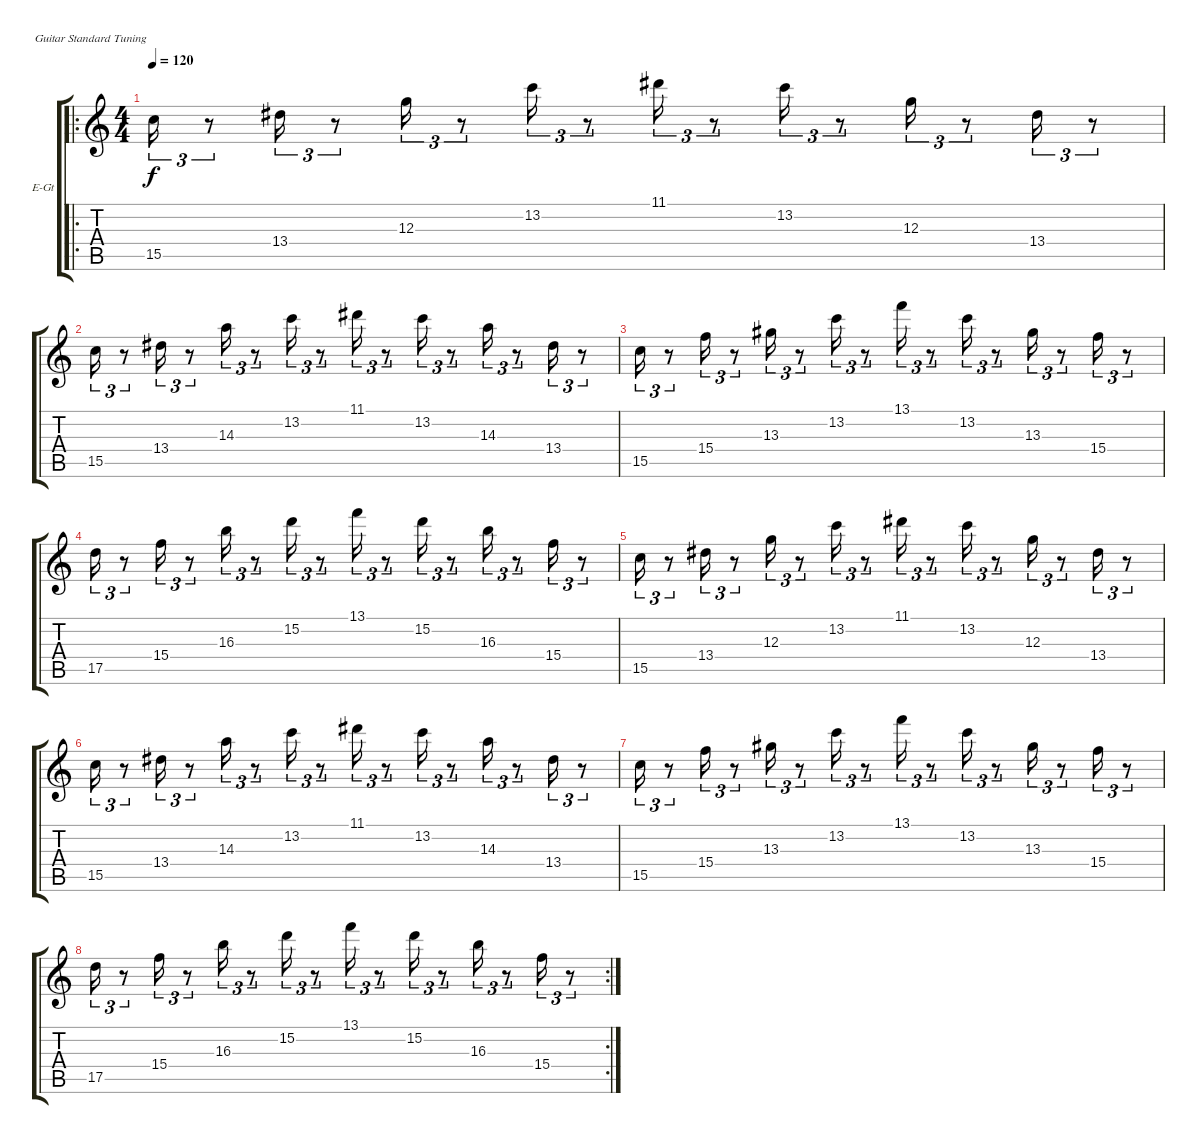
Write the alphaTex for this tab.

\defaultSystemsLayout 4
\bracketExtendMode groupsimilarinstruments
\firstSystemTrackNameOrientation horizontal
\otherSystemsTrackNameOrientation horizontal
\track ("Electric Guitar" "E-Gt") {instrument distortionguitar}
\staff {score tabs}
\tuning (E4 B3 G3 D3 A2 E2)
\ro
\ts (4 4)
\tempo 120
\clef g2
\ks c
15.5.16{tu (3 2) dy f} r.8{tu (3 2)} 13.4.16{tu (3 2)} r.8{tu (3 2)} 12.3.16{tu (3 2)} r.8{tu (3 2)} 13.2.16{tu (3 2)} r.8{tu (3 2)} 11.1.16{tu (3 2)} r.8{tu (3 2)} 13.2.16{tu (3 2)} r.8{tu (3 2)} 12.3.16{tu (3 2)} r.8{tu (3 2)} 13.4.16{tu (3 2)} r.8{tu (3 2)} |
15.5.16{tu (3 2)} r.8{tu (3 2)} 13.4.16{tu (3 2)} r.8{tu (3 2)} 14.3.16{tu (3 2)} r.8{tu (3 2)} 13.2.16{tu (3 2)} r.8{tu (3 2)} 11.1.16{tu (3 2)} r.8{tu (3 2)} 13.2.16{tu (3 2)} r.8{tu (3 2)} 14.3.16{tu (3 2)} r.8{tu (3 2)} 13.4.16{tu (3 2)} r.8{tu (3 2)} |
15.5.16{tu (3 2)} r.8{tu (3 2)} 15.4.16{tu (3 2)} r.8{tu (3 2)} 13.3.16{tu (3 2)} r.8{tu (3 2)} 13.2.16{tu (3 2)} r.8{tu (3 2)} 13.1.16{tu (3 2)} r.8{tu (3 2)} 13.2.16{tu (3 2)} r.8{tu (3 2)} 13.3.16{tu (3 2)} r.8{tu (3 2)} 15.4.16{tu (3 2)} r.8{tu (3 2)} |
17.5.16{tu (3 2)} r.8{tu (3 2)} 15.4.16{tu (3 2)} r.8{tu (3 2)} 16.3.16{tu (3 2)} r.8{tu (3 2)} 15.2.16{tu (3 2)} r.8{tu (3 2)} 13.1.16{tu (3 2)} r.8{tu (3 2)} 15.2.16{tu (3 2)} r.8{tu (3 2)} 16.3.16{tu (3 2)} r.8{tu (3 2)} 15.4.16{tu (3 2)} r.8{tu (3 2)} |
\scale
0.333333 15.5.16{tu (3 2)} r.8{tu (3 2)} 13.4.16{tu (3 2)} r.8{tu (3 2)} 12.3.16{tu (3 2)} r.8{tu (3 2)} 13.2.16{tu (3 2)} r.8{tu (3 2)} 11.1.16{tu (3 2)} r.8{tu (3 2)} 13.2.16{tu (3 2)} r.8{tu (3 2)} 12.3.16{tu (3 2)} r.8{tu (3 2)} 13.4.16{tu (3 2)} r.8{tu (3 2)} |
\scale
0.333333 15.5.16{tu (3 2)} r.8{tu (3 2)} 13.4.16{tu (3 2)} r.8{tu (3 2)} 14.3.16{tu (3 2)} r.8{tu (3 2)} 13.2.16{tu (3 2)} r.8{tu (3 2)} 11.1.16{tu (3 2)} r.8{tu (3 2)} 13.2.16{tu (3 2)} r.8{tu (3 2)} 14.3.16{tu (3 2)} r.8{tu (3 2)} 13.4.16{tu (3 2)} r.8{tu (3 2)} |
15.5.16{tu (3 2)} r.8{tu (3 2)} 15.4.16{tu (3 2)} r.8{tu (3 2)} 13.3.16{tu (3 2)} r.8{tu (3 2)} 13.2.16{tu (3 2)} r.8{tu (3 2)} 13.1.16{tu (3 2)} r.8{tu (3 2)} 13.2.16{tu (3 2)} r.8{tu (3 2)} 13.3.16{tu (3 2)} r.8{tu (3 2)} 15.4.16{tu (3 2)} r.8{tu (3 2)} |
\rc 2
17.5.16{tu (3 2)} r.8{tu (3 2)} 15.4.16{tu (3 2)} r.8{tu (3 2)} 16.3.16{tu (3 2)} r.8{tu (3 2)} 15.2.16{tu (3 2)} r.8{tu (3 2)} 13.1.16{tu (3 2)} r.8{tu (3 2)} 15.2.16{tu (3 2)} r.8{tu (3 2)} 16.3.16{tu (3 2)} r.8{tu (3 2)} 15.4.16{tu (3 2)} r.8{tu (3 2)}
